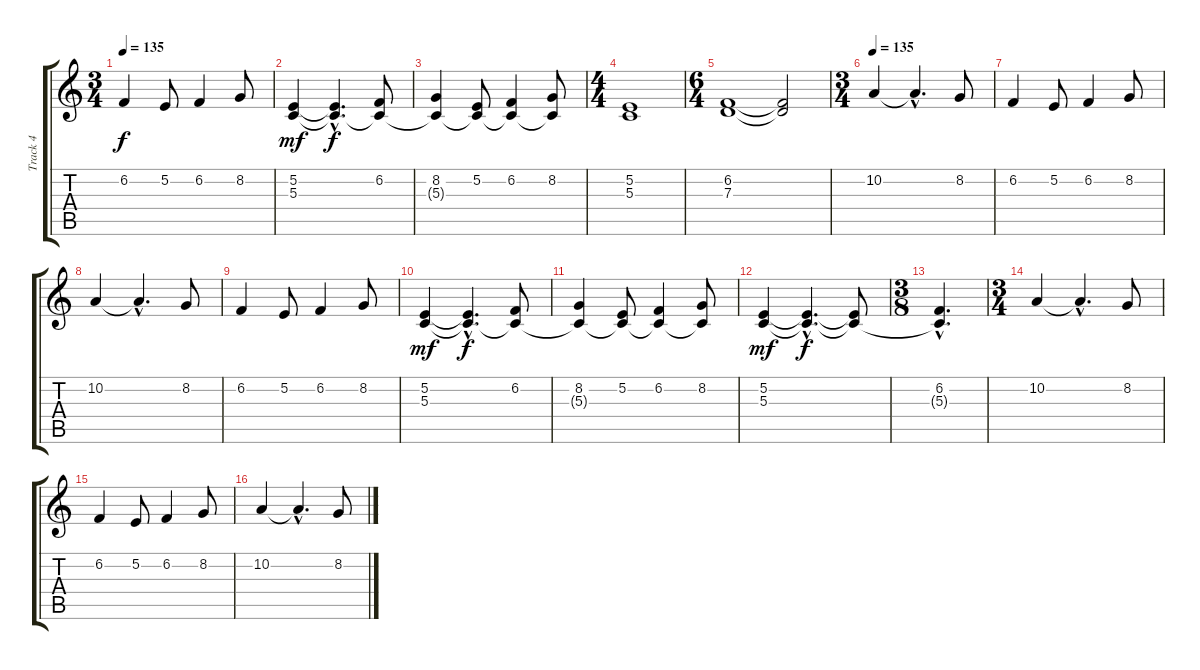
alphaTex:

\track ("Track 4" "Track 4") {instrument churchorgan}
\staff {score tabs}
\tuning (E4 B3 G3 D3 A2 E2) {hide}
\ts (3 4)
\tempo 135
\clef g2
\ks c
6.2.4{dy f} 5.2.8 6.2.4 8.2.8 |
(5.2 5.3).4{dy mf} (5.2{hac t} 5.3{hac t}).4{d dy f} (6.2 5.3{t}).8 |
(8.2 5.3{t}).4 (5.2 5.3{t}).8 (6.2 5.3{t}).4 (8.2 5.3{t}).8 |
\ts (4 4)
(5.2 5.3).1 |
\ts (6 4)
(6.2 7.3).1 (6.2{t} 7.3{t}).2 |
\ts (3 4)
\tempo 135
10.2.4{instrument churchorgan} 10.2{hac t}.4{d} 8.2.8 |
6.2.4 5.2.8 6.2.4 8.2.8 |
10.2.4 10.2{hac t}.4{d} 8.2.8 |
6.2.4 5.2.8 6.2.4 8.2.8 |
(5.2 5.3).4{dy mf} (5.2{hac t} 5.3{hac t}).4{d dy f} (6.2 5.3{t}).8 |
(8.2 5.3{t}).4 (5.2 5.3{t}).8 (6.2 5.3{t}).4 (8.2 5.3{t}).8 |
(5.2 5.3).4{dy mf} (5.2{hac t} 5.3{hac t}).4{d dy f} (5.2{t} 5.3{t}).8 |
\ts (3 8)
(6.2{hac} 5.3{hac t}).4{d} |
\ts (3 4)
10.2.4 10.2{hac t}.4{d} 8.2.8 |
6.2.4 5.2.8 6.2.4 8.2.8 |
10.2.4 10.2{hac t}.4{d} 8.2.8
